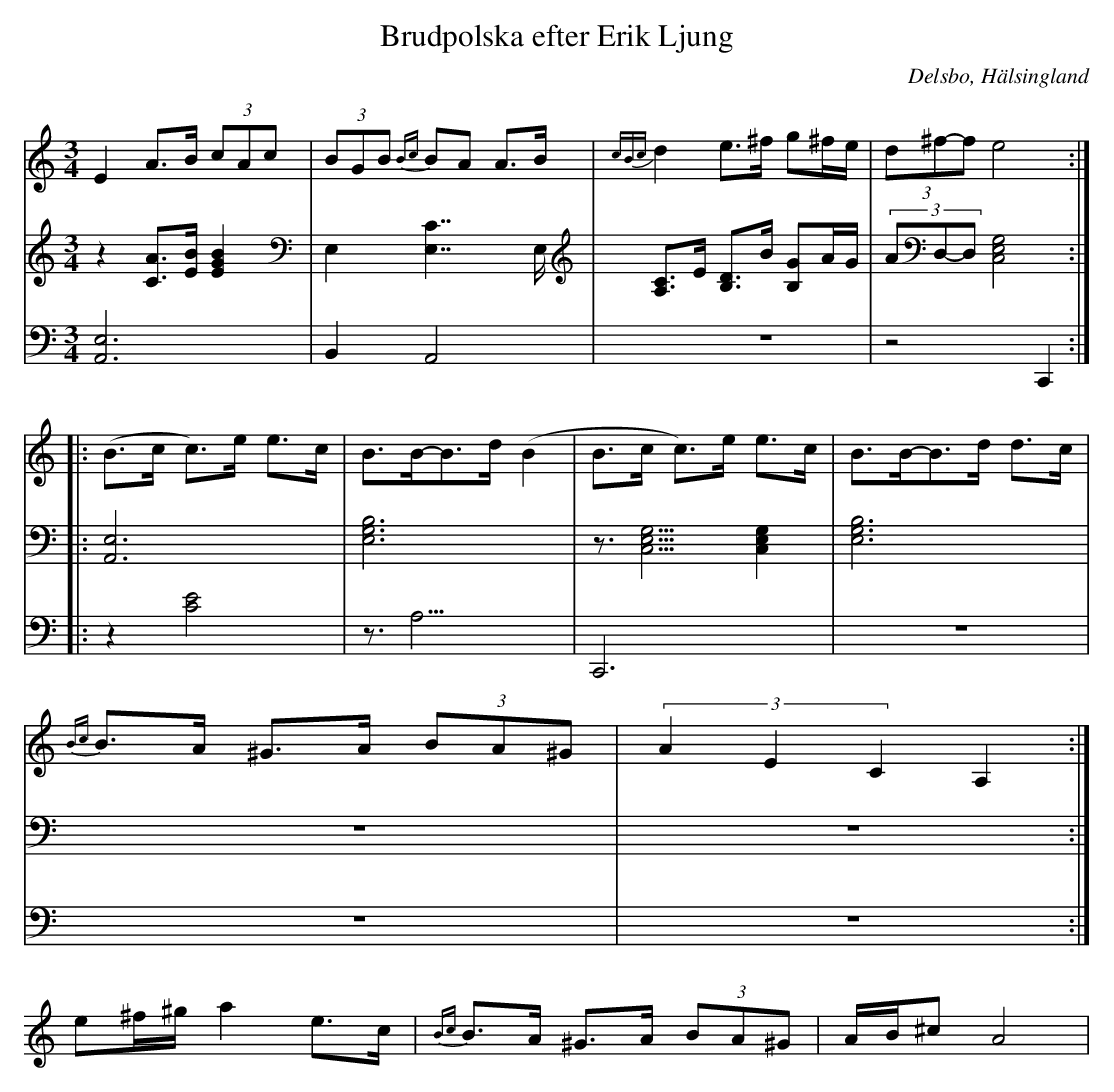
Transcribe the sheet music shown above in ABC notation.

X:1
T: Brudpolska efter Erik Ljung
Q: 105
O: Delsbo, Hälsingland
M: 3/4
L: 1/8
K: Am
V:1
V:2
V:3 Merge
V:1
E2 A>B (3cAc| (3BGB {Bc}BA A>B|{cBc}d2 e>^f g^f/e/|(3d^f-f e4 :|
|:(B>c c)>e e>c|B>B-B>d (B2|B>c c)>e e>c|B>B-B>d d>c|
{Bc}B>A ^G>A (3BA^G|(3A2E2C2 A,2:|
e^f/^g/ a2 e>c|{Bc}B>A ^G>A (3BA^G|A/B/^c A4|
V:2
z2 [AC]>[BE] [B2E2G2]|E,2 [C7/2E,7/2]E,/|[A,C]>E [B,D]>B [B,G]A/G/|(3AD,-D, [E,4G,4C,4]:|
|:[A,,6E,6]|[E,6G,6B,6]|z3/2[E,5/2G,5/2C,5/2] [E,2G,2C,2]|[E,6G,6B,6]|
z6|z6:|
V:3
[A,,6E,6]|B,,2 A,,4|z6|z4 C,,2:|
|:z2 [C4E4]|z3<A,3|C,,6|z6|
z6|z6:|
